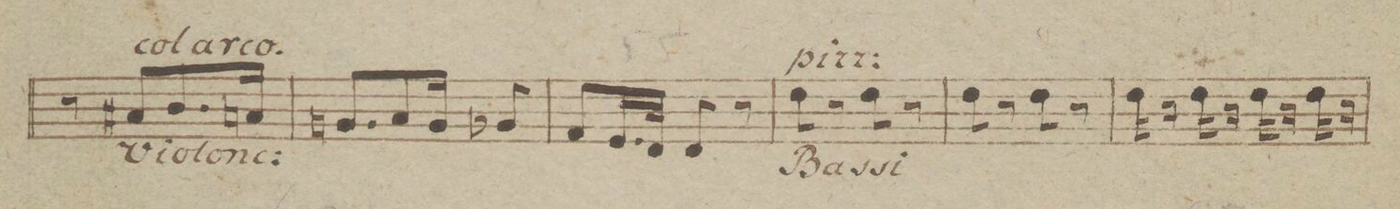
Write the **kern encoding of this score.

**kern	**dynam
*I"Violon e Violoncello	*
*clefF4	*
*k[b-e-]	*
*M2/4	*
8r	.
8C#X/L	.
8.D/	.
16Cn/Jk	.
=53	=53
8.BBn/L	.
16C/K	.
8BB/J	.
8BB-X/	.
=54	=54
(8AA/L	.
16.GG/L	.
32FF/JJk)	.
8FF/	.
8r	.
=55	=55
8F\	.
8r	.
8F\	.
8r	.
=56	=56
8F\	.
8r	.
8F\	.
8r	.
=57	=57
16F\	.
16r	.
16F\	.
16r	.
16F\	.
16r	.
16F\	.
16r	.
=58	=58
*-	*-
